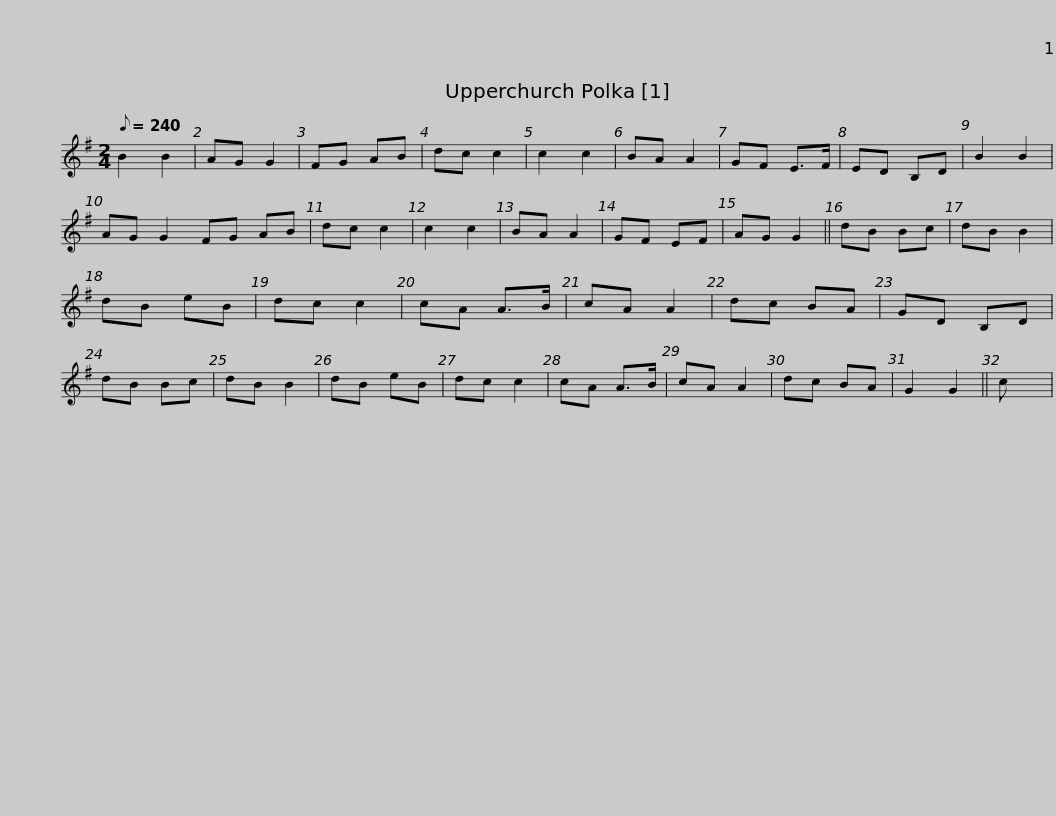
X:1
L:1/8
Q:1/8=240
M:2/4
I:linebreak $
K:G
V:1 treble
V:1
 B2 B2 | AG G2 | FG AB | dc c2 | c2 c2 | %5
 BA A2 | GF E>F | ED B,D | B2 B2 | AG G2 FG AB | %10
 dc c2 | c2 c2 |$ BA A2 | GF EF | AG G2 || %15
 dB Bc | dB B2 | dB eB | dc c2 | cA A>B | %20
 cA A2 | dc BA | GD B,D | dB Bc |$ dB B2 | %25
 dB eB | dc c2 | cA A>B | cA A2 | dc BA | %30
 G2 G2 || c x | %32
